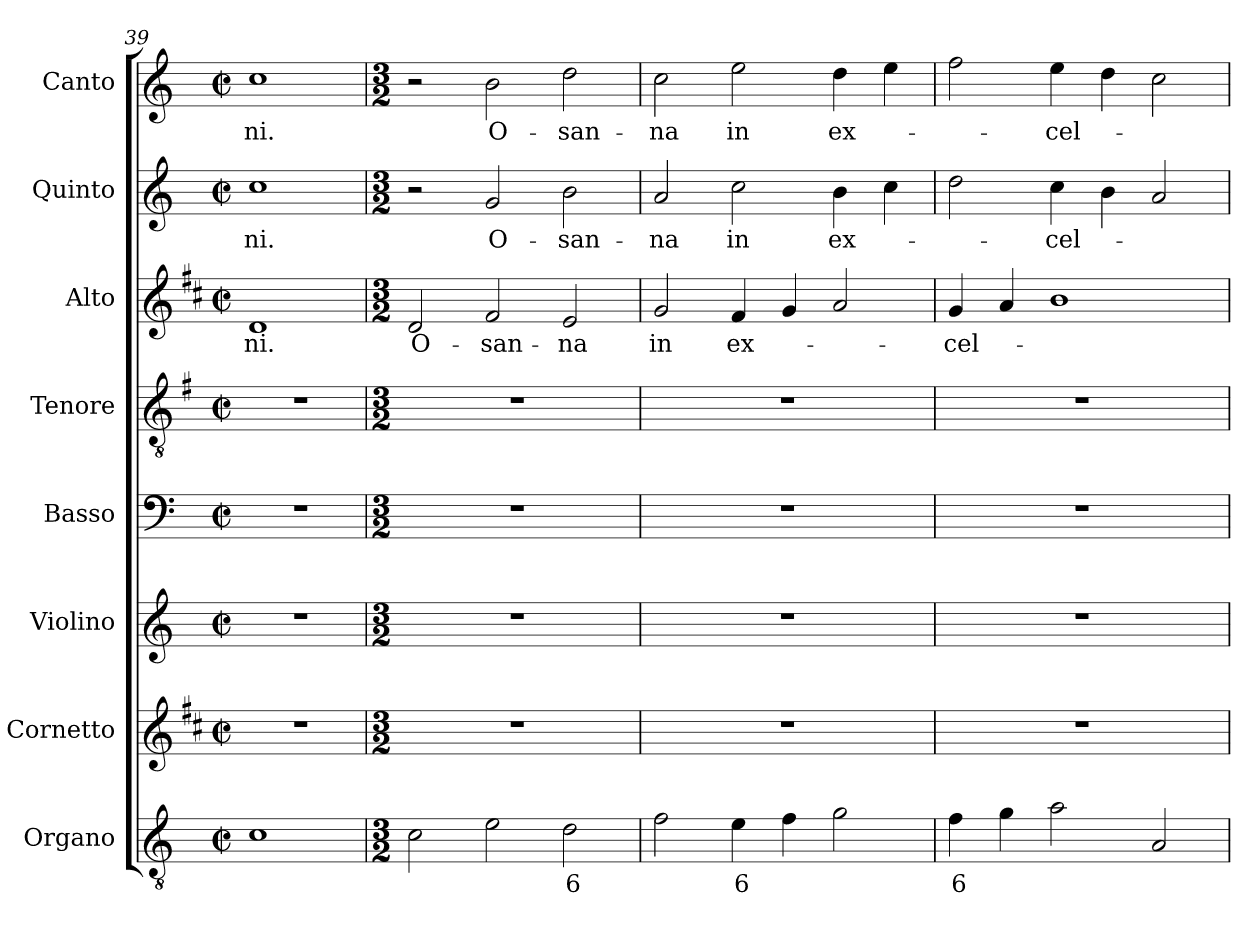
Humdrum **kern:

**kern	**text	**kern	**kern	**kern	**kern	**kern	**text	**kern	**text	**kern	**text
*part8	*part8	*part7	*part6	*part5	*part4	*part3	*part3	*part2	*part2	*part1	*part1
*staff8	*staff8	*staff7	*staff6	*staff5	*staff4	*staff3	*staff3	*staff2	*staff2	*staff1	*staff1
*I"Organo	*	*I"Cornetto	*I"Violino	*I"Basso	*I"Tenore	*I"Alto	*	*I"Quinto	*	*I"Canto	*
*I'Or	*	*I'Cto.	*I'Vln.	*I'B	*I'T	*I'A	*	*	*	*I'C	*
*clefGv2	*	*clefG2	*clefG2	*clefF4	*clefGv2	*clefG2	*	*clefG2	*	*clefG2	*
*	*	*ITrd1c2	*	*	*ITrd4c7	*ITrd1c2	*	*	*	*	*
*k[]	*	*k[]	*k[]	*k[]	*k[]	*k[]	*	*k[]	*	*k[]	*
*C:	*	*C:	*C:	*C:	*C:	*C:	*	*C:	*	*C:	*
*M2/2	*	*M2/2	*M2/2	*M2/2	*M2/2	*M2/2	*	*M2/2	*	*M2/2	*
*met(c|)	*	*met(c|)	*met(c|)	*met(c|)	*met(c|)	*met(c|)	*	*met(c|)	*	*met(c|)	*
=39	=39	=39	=39	=39	=39	=39	=39	=39	=39	=39	=39
!	!	!	!	!	!	!	!LO:LY:b	!	!LO:LY:b	!	!LO:LY:b
1c	.	1r	1r	1r	1r	1c	-ni.	1cc	-ni.	1cc	-ni.
=40	=40	=40	=40	=40	=40	=40	=40	=40	=40	=40	=40
*M3/2	*	*M3/2	*M3/2	*M3/2	*M3/2	*M3/2	*	*M3/2	*	*M3/2	*
!	!	!	!	!	!	!	!LO:LY:b	!	!	!	!
2c\	.	1.r	1.r	1.r	1.r	2c/	O-	2r	.	2r	.
!	!	!	!	!	!	!	!LO:LY:b	!	!LO:LY:b	!	!LO:LY:b
2e\	.	.	.	.	.	2e/	-san-	2g/	O-	2b\	O-
!	!LO:LY:b	!	!	!	!	!	!LO:LY:b	!	!LO:LY:b	!	!LO:LY:b
2d\	6	.	.	.	.	2d/	-na	2b\	-san-	2dd\	-san-
!!LO:LB:g=z
=41	=41	=41	=41	=41	=41	=41	=41	=41	=41	=41	=41
!	!	!	!	!	!	!	!LO:LY:b	!	!LO:LY:b	!	!LO:LY:b
2f\	.	1.r	1.r	1.r	1.r	2f/	in	2a/	-na	2cc\	-na
!	!LO:LY:b	!	!	!	!	!	!LO:LY:b	!	!LO:LY:b	!	!LO:LY:b
4e\	6	.	.	.	.	4e/	ex-	2cc\	in	2ee\	in
4f\	.	.	.	.	.	4f/	.	.	.	.	.
!	!	!	!	!	!	!	!	!	!LO:LY:b	!	!LO:LY:b
2g\	.	.	.	.	.	2g/	.	4b\	ex-	4dd\	ex-
.	.	.	.	.	.	.	.	4cc\	.	4ee\	.
=42	=42	=42	=42	=42	=42	=42	=42	=42	=42	=42	=42
!	!LO:LY:b	!	!	!	!	!	!LO:LY:b	!	!	!	!
4f\	6	1.r	1.r	1.r	1.r	4f/	-cel-	2dd\	.	2ff\	.
4g\	.	.	.	.	.	4g/	.	.	.	.	.
!	!	!	!	!	!	!	!	!	!LO:LY:b	!	!LO:LY:b
2a\	.	.	.	.	.	1a	.	4cc\	-cel-	4ee\	-cel-
.	.	.	.	.	.	.	.	4b\	.	4dd\	.
2A/	.	.	.	.	.	.	.	2a/	.	2cc\	.
=	=	=	=	=	=	=	=	=	=	=	=
*-	*-	*-	*-	*-	*-	*-	*-	*-	*-	*-	*-
